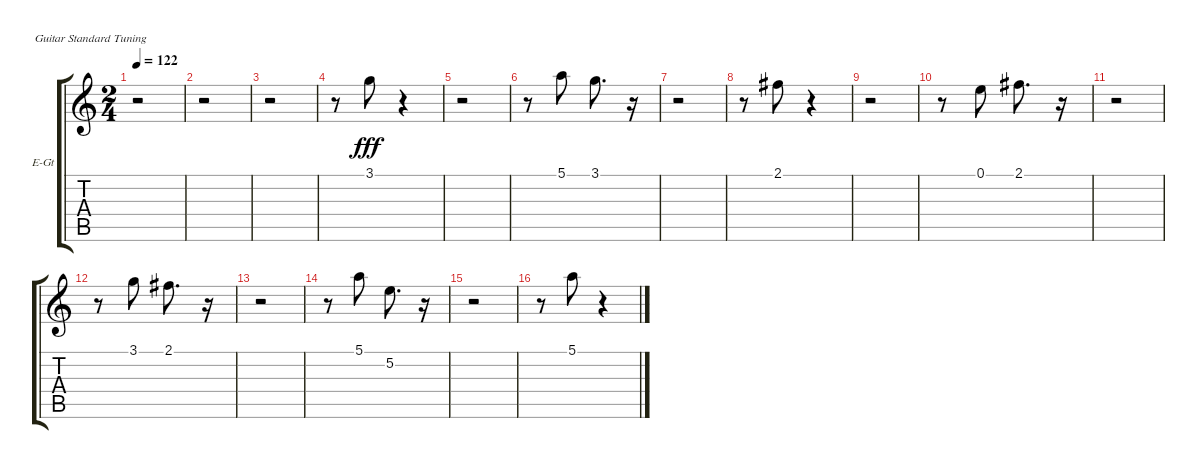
\bracketExtendMode groupsimilarinstruments
\firstSystemTrackNameOrientation horizontal
\otherSystemsTrackNameOrientation horizontal
\track ("Соло Гитара 1" "E-Gt") {instrument electricguitarclean}
\staff {score tabs}
\tuning (E4 B3 G3 D3 A2 E2)
\ts (2 4)
\tempo 122
\clef g2
\ks c
r.2{dy f} |
r.2 |
r.2 |
r.8 3.1.8{dy fff} r.4 |
r.2 |
r.8 5.1.8 3.1.8{d} r.16 |
r.2 |
r.8 2.1.8 r.4 |
r.2 |
r.8 0.1.8 2.1.8{d} r.16 |
r.2 |
r.8 3.1.8 2.1.8{d} r.16 |
r.2 |
r.8 5.1.8 5.2.8{d} r.16 |
r.2 |
r.8 5.1.8 r.4
